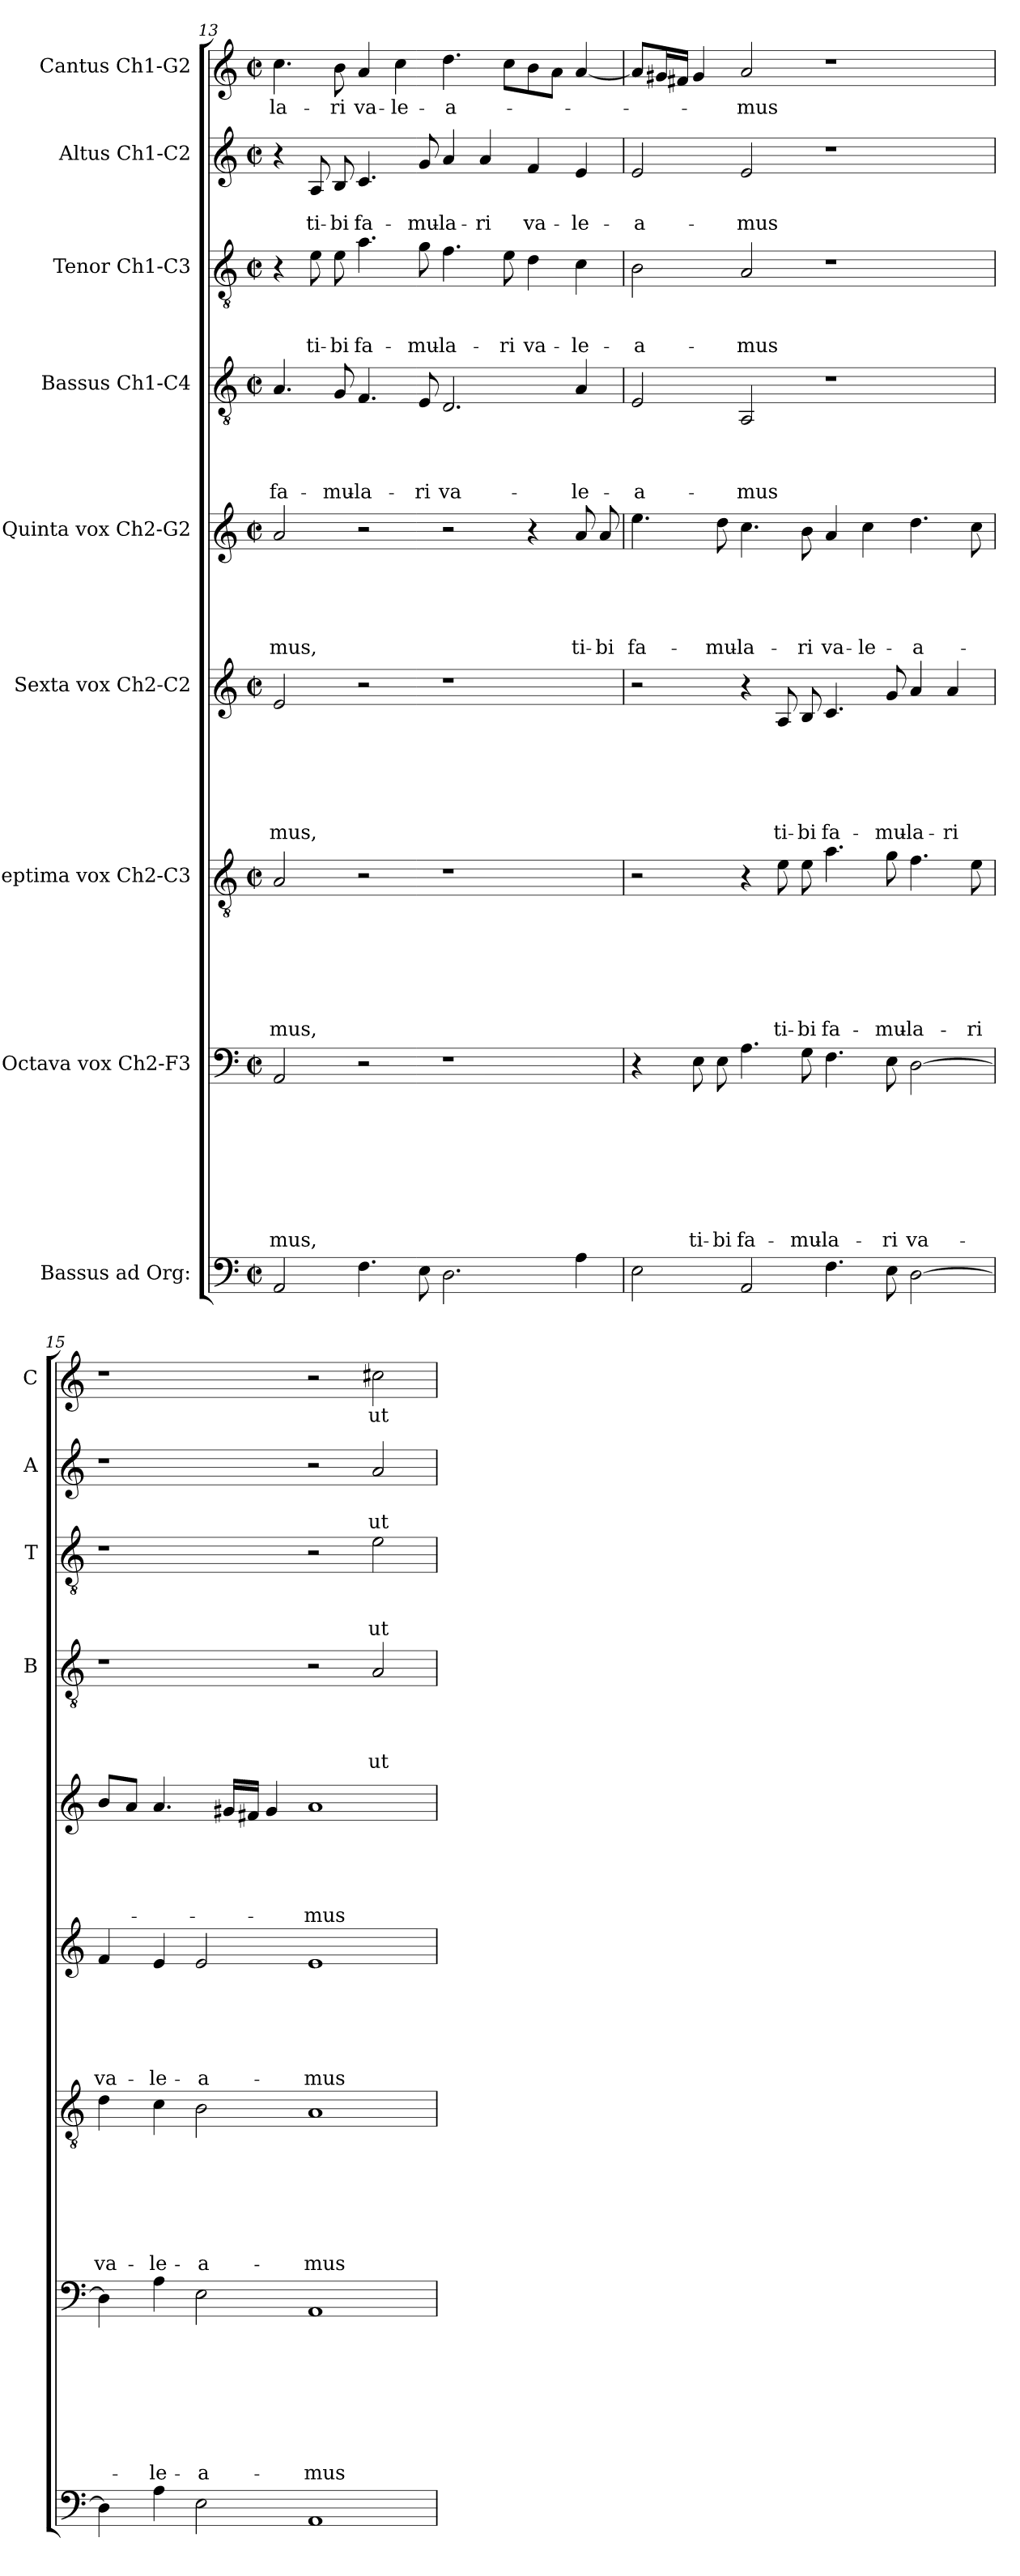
**kern	**kern	**text	**text	**text	**text	**text	**text	**text	**text	**kern	**text	**text	**text	**text	**text	**text	**text	**kern	**text	**text	**text	**text	**text	**text	**kern	**text	**text	**text	**text	**text	**kern	**text	**text	**text	**text	**kern	**text	**text	**text	**kern	**text	**text	**kern	**text
*part9	*part8	*part8	*part8	*part8	*part8	*part8	*part8	*part8	*part8	*part7	*part7	*part7	*part7	*part7	*part7	*part7	*part7	*part6	*part6	*part6	*part6	*part6	*part6	*part6	*part5	*part5	*part5	*part5	*part5	*part5	*part4	*part4	*part4	*part4	*part4	*part3	*part3	*part3	*part3	*part2	*part2	*part2	*part1	*part1
*staff9	*staff8	*staff8	*staff8	*staff8	*staff8	*staff8	*staff8	*staff8	*staff8	*staff7	*staff7	*staff7	*staff7	*staff7	*staff7	*staff7	*staff7	*staff6	*staff6	*staff6	*staff6	*staff6	*staff6	*staff6	*staff5	*staff5	*staff5	*staff5	*staff5	*staff5	*staff4	*staff4	*staff4	*staff4	*staff4	*staff3	*staff3	*staff3	*staff3	*staff2	*staff2	*staff2	*staff1	*staff1
*I"Bassus ad Org:	*I"Octava vox Ch2-F3	*	*	*	*	*	*	*	*	*I"Septima vox Ch2-C3	*	*	*	*	*	*	*	*I"Sexta vox Ch2-C2	*	*	*	*	*	*	*I"Quinta vox Ch2-G2	*	*	*	*	*	*I"Bassus Ch1-C4	*	*	*	*	*I"Tenor Ch1-C3	*	*	*	*I"Altus Ch1-C2	*	*	*I"Cantus Ch1-G2	*
*	*	*	*	*	*	*	*	*	*	*	*	*	*	*	*	*	*	*	*	*	*	*	*	*	*	*	*	*	*	*	*I'B	*	*	*	*	*I'T	*	*	*	*I'A	*	*	*I'C	*
!!LO:LB:g=z
*clefF4	*clefF4	*	*	*	*	*	*	*	*	*clefGv2	*	*	*	*	*	*	*	*clefG2	*	*	*	*	*	*	*clefG2	*	*	*	*	*	*clefGv2	*	*	*	*	*clefGv2	*	*	*	*clefG2	*	*	*clefG2	*
*k[]	*k[]	*	*	*	*	*	*	*	*	*k[]	*	*	*	*	*	*	*	*k[]	*	*	*	*	*	*	*k[]	*	*	*	*	*	*k[]	*	*	*	*	*k[]	*	*	*	*k[]	*	*	*k[]	*
*C:	*C:	*	*	*	*	*	*	*	*	*C:	*	*	*	*	*	*	*	*C:	*	*	*	*	*	*	*C:	*	*	*	*	*	*C:	*	*	*	*	*C:	*	*	*	*C:	*	*	*C:	*
*M2/2	*M2/2	*	*	*	*	*	*	*	*	*M2/2	*	*	*	*	*	*	*	*M2/2	*	*	*	*	*	*	*M2/2	*	*	*	*	*	*M2/2	*	*	*	*	*M2/2	*	*	*	*M2/2	*	*	*M2/2	*
*met(c|)	*met(c|)	*	*	*	*	*	*	*	*	*met(c|)	*	*	*	*	*	*	*	*met(c|)	*	*	*	*	*	*	*met(c|)	*	*	*	*	*	*met(c|)	*	*	*	*	*met(c|)	*	*	*	*met(c|)	*	*	*met(c|)	*
=13	=13	=13	=13	=13	=13	=13	=13	=13	=13	=13	=13	=13	=13	=13	=13	=13	=13	=13	=13	=13	=13	=13	=13	=13	=13	=13	=13	=13	=13	=13	=13	=13	=13	=13	=13	=13	=13	=13	=13	=13	=13	=13	=13	=13
!	!	!	!	!	!	!	!	!	!LO:LY:b	!	!	!	!	!	!	!	!LO:LY:b	!	!	!	!	!	!	!LO:LY:b	!	!	!	!	!	!LO:LY:b	!	!	!	!	!LO:LY:b	!	!	!	!	!	!	!	!	!LO:LY:b
2AA/	2AA/	.	.	.	.	.	.	.	-mus,	2A/	.	.	.	.	.	.	-mus,	2e/	.	.	.	.	.	-mus,	2a/	.	.	.	.	-mus,	4.A/	.	.	.	fa-	4r	.	.	.	4r	.	.	4.cc\	-la-
!	!	!	!	!	!	!	!	!	!	!	!	!	!	!	!	!	!	!	!	!	!	!	!	!	!	!	!	!	!	!	!	!	!	!	!	!	!	!	!LO:LY:b	!	!	!LO:LY:b	!	!
.	.	.	.	.	.	.	.	.	.	.	.	.	.	.	.	.	.	.	.	.	.	.	.	.	.	.	.	.	.	.	.	.	.	.	.	8e\	.	.	ti-	8A/	.	ti-	.	.
!	!	!	!	!	!	!	!	!	!	!	!	!	!	!	!	!	!	!	!	!	!	!	!	!	!	!	!	!	!	!	!	!	!	!	!LO:LY:b	!	!	!	!LO:LY:b	!	!	!LO:LY:b	!	!LO:LY:b
.	.	.	.	.	.	.	.	.	.	.	.	.	.	.	.	.	.	.	.	.	.	.	.	.	.	.	.	.	.	.	8G/	.	.	.	-mu-	8e\	.	.	-bi	8B/	.	-bi	8b\	-ri
!	!	!	!	!	!	!	!	!	!	!	!	!	!	!	!	!	!	!	!	!	!	!	!	!	!	!	!	!	!	!	!	!	!	!	!LO:LY:b	!	!	!	!LO:LY:b	!	!	!LO:LY:b	!	!LO:LY:b
4.F\	2r	.	.	.	.	.	.	.	.	2r	.	.	.	.	.	.	.	2r	.	.	.	.	.	.	2r	.	.	.	.	.	4.F/	.	.	.	-la-	4.a\	.	.	fa-	4.c/	.	fa-	4a/	va-
!	!	!	!	!	!	!	!	!	!	!	!	!	!	!	!	!	!	!	!	!	!	!	!	!	!	!	!	!	!	!	!	!	!	!	!	!	!	!	!	!	!	!	!	!LO:LY:b
.	.	.	.	.	.	.	.	.	.	.	.	.	.	.	.	.	.	.	.	.	.	.	.	.	.	.	.	.	.	.	.	.	.	.	.	.	.	.	.	.	.	.	4cc\	-le-
!	!	!	!	!	!	!	!	!	!	!	!	!	!	!	!	!	!	!	!	!	!	!	!	!	!	!	!	!	!	!	!	!	!	!	!LO:LY:b	!	!	!	!LO:LY:b	!	!	!LO:LY:b	!	!
8E\	.	.	.	.	.	.	.	.	.	.	.	.	.	.	.	.	.	.	.	.	.	.	.	.	.	.	.	.	.	.	8E/	.	.	.	-ri	8g\	.	.	-mu-	8g/	.	-mu-	.	.
!	!	!	!	!	!	!	!	!	!	!	!	!	!	!	!	!	!	!	!	!	!	!	!	!	!	!	!	!	!	!	!	!	!	!	!LO:LY:b	!	!	!	!LO:LY:b	!	!	!LO:LY:b	!	!LO:LY:b
2.D\	1r	.	.	.	.	.	.	.	.	1r	.	.	.	.	.	.	.	1r	.	.	.	.	.	.	2r	.	.	.	.	.	2.D/	.	.	.	va-	4.f\	.	.	-la-	4a/	.	-la-	4.dd\	-a-
!	!	!	!	!	!	!	!	!	!	!	!	!	!	!	!	!	!	!	!	!	!	!	!	!	!	!	!	!	!	!	!	!	!	!	!	!	!	!	!	!	!	!LO:LY:b	!	!
.	.	.	.	.	.	.	.	.	.	.	.	.	.	.	.	.	.	.	.	.	.	.	.	.	.	.	.	.	.	.	.	.	.	.	.	.	.	.	.	4a/	.	-ri	.	.
!	!	!	!	!	!	!	!	!	!	!	!	!	!	!	!	!	!	!	!	!	!	!	!	!	!	!	!	!	!	!	!	!	!	!	!	!	!	!	!LO:LY:b	!	!	!	!	!
.	.	.	.	.	.	.	.	.	.	.	.	.	.	.	.	.	.	.	.	.	.	.	.	.	.	.	.	.	.	.	.	.	.	.	.	8e\	.	.	-ri	.	.	.	8cc\L	.
!	!	!	!	!	!	!	!	!	!	!	!	!	!	!	!	!	!	!	!	!	!	!	!	!	!	!	!	!	!	!	!	!	!	!	!	!	!	!	!LO:LY:b	!	!	!LO:LY:b	!	!
.	.	.	.	.	.	.	.	.	.	.	.	.	.	.	.	.	.	.	.	.	.	.	.	.	4r	.	.	.	.	.	.	.	.	.	.	4d\	.	.	va-	4f/	.	va-	8b\	.
.	.	.	.	.	.	.	.	.	.	.	.	.	.	.	.	.	.	.	.	.	.	.	.	.	.	.	.	.	.	.	.	.	.	.	.	.	.	.	.	.	.	.	8a\J	.
!	!	!	!	!	!	!	!	!	!	!	!	!	!	!	!	!	!	!	!	!	!	!	!	!	!	!	!	!	!	!LO:LY:b	!	!	!	!	!LO:LY:b	!	!	!	!LO:LY:b	!	!	!LO:LY:b	!	!
4A\	.	.	.	.	.	.	.	.	.	.	.	.	.	.	.	.	.	.	.	.	.	.	.	.	8a/	.	.	.	.	ti-	4A/	.	.	.	-le-	4c\	.	.	-le-	4e/	.	-le-	[4a/	.
!	!	!	!	!	!	!	!	!	!	!	!	!	!	!	!	!	!	!	!	!	!	!	!	!	!	!	!	!	!	!LO:LY:b	!	!	!	!	!	!	!	!	!	!	!	!	!	!
.	.	.	.	.	.	.	.	.	.	.	.	.	.	.	.	.	.	.	.	.	.	.	.	.	8a/	.	.	.	.	-bi	.	.	.	.	.	.	.	.	.	.	.	.	.	.
=14	=14	=14	=14	=14	=14	=14	=14	=14	=14	=14	=14	=14	=14	=14	=14	=14	=14	=14	=14	=14	=14	=14	=14	=14	=14	=14	=14	=14	=14	=14	=14	=14	=14	=14	=14	=14	=14	=14	=14	=14	=14	=14	=14	=14
!	!	!	!	!	!	!	!	!	!	!	!	!	!	!	!	!	!	!	!	!	!	!	!	!	!	!	!	!	!	!LO:LY:b	!	!	!	!	!LO:LY:b	!	!	!	!LO:LY:b	!	!	!LO:LY:b	!	!
2E\	4r	.	.	.	.	.	.	.	.	2r	.	.	.	.	.	.	.	2r	.	.	.	.	.	.	4.ee\	.	.	.	.	fa-	2E/	.	.	.	-a-	2B\	.	.	-a-	2e/	.	-a-	8a/L]	.
.	.	.	.	.	.	.	.	.	.	.	.	.	.	.	.	.	.	.	.	.	.	.	.	.	.	.	.	.	.	.	.	.	.	.	.	.	.	.	.	.	.	.	16g#X/L	.
.	.	.	.	.	.	.	.	.	.	.	.	.	.	.	.	.	.	.	.	.	.	.	.	.	.	.	.	.	.	.	.	.	.	.	.	.	.	.	.	.	.	.	16f#X/JJ	.
!	!	!	!	!	!	!	!	!	!LO:LY:b	!	!	!	!	!	!	!	!	!	!	!	!	!	!	!	!	!	!	!	!	!	!	!	!	!	!	!	!	!	!	!	!	!	!	!
.	8E\	.	.	.	.	.	.	.	ti-	.	.	.	.	.	.	.	.	.	.	.	.	.	.	.	.	.	.	.	.	.	.	.	.	.	.	.	.	.	.	.	.	.	4g#/	.
!	!	!	!	!	!	!	!	!	!LO:LY:b	!	!	!	!	!	!	!	!	!	!	!	!	!	!	!	!	!	!	!	!	!LO:LY:b	!	!	!	!	!	!	!	!	!	!	!	!	!	!
.	8E\	.	.	.	.	.	.	.	-bi	.	.	.	.	.	.	.	.	.	.	.	.	.	.	.	8dd\	.	.	.	.	-mu-	.	.	.	.	.	.	.	.	.	.	.	.	.	.
!	!	!	!	!	!	!	!	!	!LO:LY:b	!	!	!	!	!	!	!	!	!	!	!	!	!	!	!	!	!	!	!	!	!LO:LY:b	!	!	!	!	!LO:LY:b	!	!	!	!LO:LY:b	!	!	!LO:LY:b	!	!LO:LY:b
2AA/	4.A\	.	.	.	.	.	.	.	fa-	4r	.	.	.	.	.	.	.	4r	.	.	.	.	.	.	4.cc\	.	.	.	.	-la-	2AA/	.	.	.	-mus	2A/	.	.	-mus	2e/	.	-mus	2a/	-mus
!	!	!	!	!	!	!	!	!	!	!	!	!	!	!	!	!	!LO:LY:b	!	!	!	!	!	!	!LO:LY:b	!	!	!	!	!	!	!	!	!	!	!	!	!	!	!	!	!	!	!	!
.	.	.	.	.	.	.	.	.	.	8e\	.	.	.	.	.	.	ti-	8A/	.	.	.	.	.	ti-	.	.	.	.	.	.	.	.	.	.	.	.	.	.	.	.	.	.	.	.
!	!	!	!	!	!	!	!	!	!LO:LY:b	!	!	!	!	!	!	!	!LO:LY:b	!	!	!	!	!	!	!LO:LY:b	!	!	!	!	!	!LO:LY:b	!	!	!	!	!	!	!	!	!	!	!	!	!	!
.	8G\	.	.	.	.	.	.	.	-mu-	8e\	.	.	.	.	.	.	-bi	8B/	.	.	.	.	.	-bi	8b\	.	.	.	.	-ri	.	.	.	.	.	.	.	.	.	.	.	.	.	.
!	!	!	!	!	!	!	!	!	!LO:LY:b	!	!	!	!	!	!	!	!LO:LY:b	!	!	!	!	!	!	!LO:LY:b	!	!	!	!	!	!LO:LY:b	!	!	!	!	!	!	!	!	!	!	!	!	!	!
4.F\	4.F\	.	.	.	.	.	.	.	-la-	4.a\	.	.	.	.	.	.	fa-	4.c/	.	.	.	.	.	fa-	4a/	.	.	.	.	va-	1r	.	.	.	.	1r	.	.	.	1r	.	.	1r	.
!	!	!	!	!	!	!	!	!	!	!	!	!	!	!	!	!	!	!	!	!	!	!	!	!	!	!	!	!	!	!LO:LY:b	!	!	!	!	!	!	!	!	!	!	!	!	!	!
.	.	.	.	.	.	.	.	.	.	.	.	.	.	.	.	.	.	.	.	.	.	.	.	.	4cc\	.	.	.	.	-le-	.	.	.	.	.	.	.	.	.	.	.	.	.	.
!	!	!	!	!	!	!	!	!	!LO:LY:b	!	!	!	!	!	!	!	!LO:LY:b	!	!	!	!	!	!	!LO:LY:b	!	!	!	!	!	!	!	!	!	!	!	!	!	!	!	!	!	!	!	!
8E\	8E\	.	.	.	.	.	.	.	-ri	8g\	.	.	.	.	.	.	-mu-	8g/	.	.	.	.	.	-mu-	.	.	.	.	.	.	.	.	.	.	.	.	.	.	.	.	.	.	.	.
!	!	!	!	!	!	!	!	!	!LO:LY:b	!	!	!	!	!	!	!	!LO:LY:b	!	!	!	!	!	!	!LO:LY:b	!	!	!	!	!	!LO:LY:b	!	!	!	!	!	!	!	!	!	!	!	!	!	!
[2D\	[2D\	.	.	.	.	.	.	.	va-	4.f\	.	.	.	.	.	.	-la-	4a/	.	.	.	.	.	-la-	4.dd\	.	.	.	.	-a-	.	.	.	.	.	.	.	.	.	.	.	.	.	.
!	!	!	!	!	!	!	!	!	!	!	!	!	!	!	!	!	!	!	!	!	!	!	!	!LO:LY:b	!	!	!	!	!	!	!	!	!	!	!	!	!	!	!	!	!	!	!	!
.	.	.	.	.	.	.	.	.	.	.	.	.	.	.	.	.	.	4a/	.	.	.	.	.	-ri	.	.	.	.	.	.	.	.	.	.	.	.	.	.	.	.	.	.	.	.
!	!	!	!	!	!	!	!	!	!	!	!	!	!	!	!	!	!LO:LY:b	!	!	!	!	!	!	!	!	!	!	!	!	!	!	!	!	!	!	!	!	!	!	!	!	!	!	!
.	.	.	.	.	.	.	.	.	.	8e\	.	.	.	.	.	.	-ri	.	.	.	.	.	.	.	8cc\	.	.	.	.	.	.	.	.	.	.	.	.	.	.	.	.	.	.	.
=15	=15	=15	=15	=15	=15	=15	=15	=15	=15	=15	=15	=15	=15	=15	=15	=15	=15	=15	=15	=15	=15	=15	=15	=15	=15	=15	=15	=15	=15	=15	=15	=15	=15	=15	=15	=15	=15	=15	=15	=15	=15	=15	=15	=15
!	!	!	!	!	!	!	!	!	!	!	!	!	!	!	!	!	!LO:LY:b	!	!	!	!	!	!	!LO:LY:b	!	!	!	!	!	!	!	!	!	!	!	!	!	!	!	!	!	!	!	!
4D\]	4D\]	.	.	.	.	.	.	.	.	4d\	.	.	.	.	.	.	va-	4f/	.	.	.	.	.	va-	8b/L	.	.	.	.	.	1r	.	.	.	.	1r	.	.	.	1r	.	.	1r	.
.	.	.	.	.	.	.	.	.	.	.	.	.	.	.	.	.	.	.	.	.	.	.	.	.	8a/J	.	.	.	.	.	.	.	.	.	.	.	.	.	.	.	.	.	.	.
!	!	!	!	!	!	!	!	!	!LO:LY:b	!	!	!	!	!	!	!	!LO:LY:b	!	!	!	!	!	!	!LO:LY:b	!	!	!	!	!	!	!	!	!	!	!	!	!	!	!	!	!	!	!	!
4A\	4A\	.	.	.	.	.	.	.	-le-	4c\	.	.	.	.	.	.	-le-	4e/	.	.	.	.	.	-le-	4.a/	.	.	.	.	.	.	.	.	.	.	.	.	.	.	.	.	.	.	.
!	!	!	!	!	!	!	!	!	!LO:LY:b	!	!	!	!	!	!	!	!LO:LY:b	!	!	!	!	!	!	!LO:LY:b	!	!	!	!	!	!	!	!	!	!	!	!	!	!	!	!	!	!	!	!
2E\	2E\	.	.	.	.	.	.	.	-a-	2B\	.	.	.	.	.	.	-a-	2e/	.	.	.	.	.	-a-	.	.	.	.	.	.	.	.	.	.	.	.	.	.	.	.	.	.	.	.
.	.	.	.	.	.	.	.	.	.	.	.	.	.	.	.	.	.	.	.	.	.	.	.	.	16g#X/LL	.	.	.	.	.	.	.	.	.	.	.	.	.	.	.	.	.	.	.
.	.	.	.	.	.	.	.	.	.	.	.	.	.	.	.	.	.	.	.	.	.	.	.	.	16f#X/JJ	.	.	.	.	.	.	.	.	.	.	.	.	.	.	.	.	.	.	.
.	.	.	.	.	.	.	.	.	.	.	.	.	.	.	.	.	.	.	.	.	.	.	.	.	4g#/	.	.	.	.	.	.	.	.	.	.	.	.	.	.	.	.	.	.	.
!	!	!	!	!	!	!	!	!	!LO:LY:b	!	!	!	!	!	!	!	!LO:LY:b	!	!	!	!	!	!	!LO:LY:b	!	!	!	!	!	!LO:LY:b	!	!	!	!	!	!	!	!	!	!	!	!	!	!
1AA	1AA	.	.	.	.	.	.	.	-mus	1A	.	.	.	.	.	.	-mus	1e	.	.	.	.	.	-mus	1a	.	.	.	.	-mus	2r	.	.	.	.	2r	.	.	.	2r	.	.	2r	.
!	!	!	!	!	!	!	!	!	!	!	!	!	!	!	!	!	!	!	!	!	!	!	!	!	!	!	!	!	!	!	!	!	!	!	!LO:LY:b	!	!	!	!LO:LY:b	!	!	!LO:LY:b	!	!LO:LY:b
.	.	.	.	.	.	.	.	.	.	.	.	.	.	.	.	.	.	.	.	.	.	.	.	.	.	.	.	.	.	.	2A/	.	.	.	ut	2e\	.	.	ut	2a/	.	ut	2cc#X\	ut
=	=	=	=	=	=	=	=	=	=	=	=	=	=	=	=	=	=	=	=	=	=	=	=	=	=	=	=	=	=	=	=	=	=	=	=	=	=	=	=	=	=	=	=	=
*-	*-	*-	*-	*-	*-	*-	*-	*-	*-	*-	*-	*-	*-	*-	*-	*-	*-	*-	*-	*-	*-	*-	*-	*-	*-	*-	*-	*-	*-	*-	*-	*-	*-	*-	*-	*-	*-	*-	*-	*-	*-	*-	*-	*-
